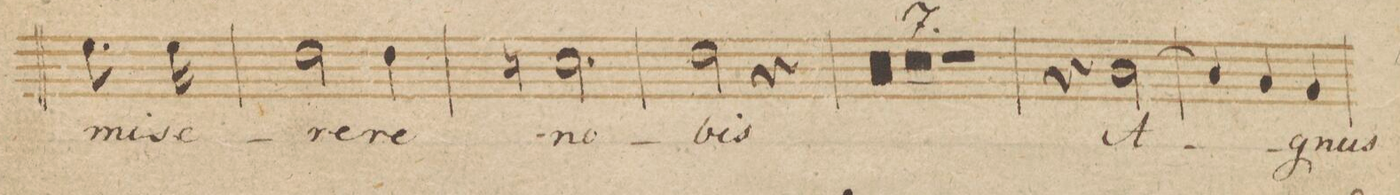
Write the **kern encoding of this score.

**kern	**text
*I"Tenore.	*
*clefC4	*
*k[b-]	*
*M3/4	*
8.d\	mi-
16d\	-se-
=21	=21
2c\	-re-
4c\	-re
=22	=22
2.Bn\	no-
=23	=23
2c\	-bis
4r	.
=24	=24
0.r	.
=25	=25
=26	=26
=27	=27
=28	=28
1.r	.
=29	=29
=30	=30
2.r	.
=31	=31
4r	.
[2A\	A-
=32	=32
4A/]	.
4G/	.
4F/	-gnus
=33	=33
*-	*-
